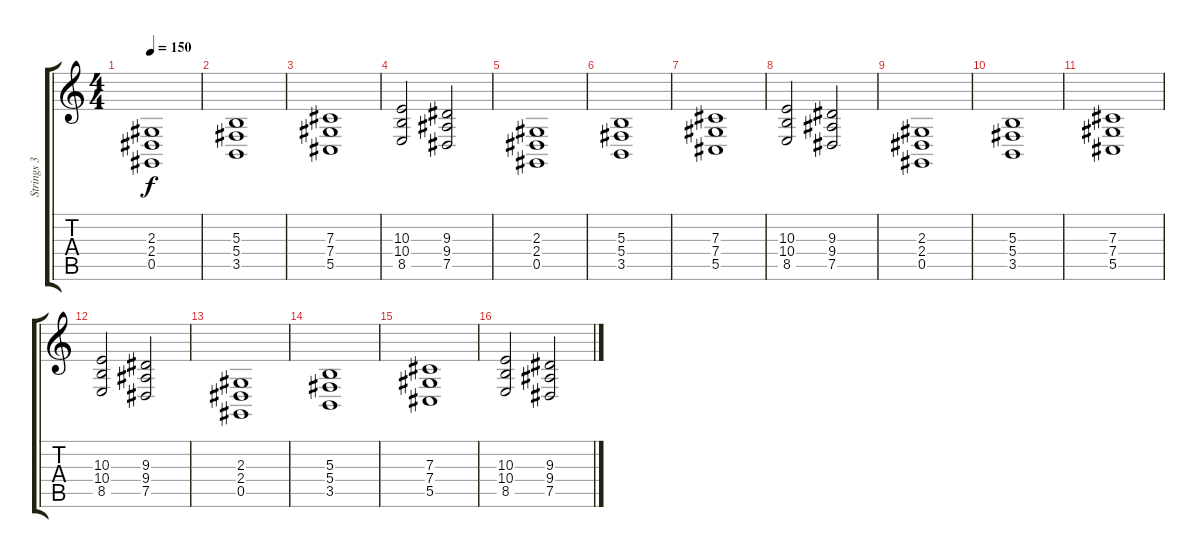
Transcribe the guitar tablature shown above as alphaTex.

\track ("Strings 3" "Strings 3") {instrument stringensemble2}
\staff {score tabs}
\tuning (Eb4 Bb3 Gb3 Db3 Ab2 Eb2) {hide}
\ts (4 4)
\section ("" "")
\tempo 150
\clef g2
\ks c
(2.3 2.4 0.5).1{dy f volume 10 balance 8 instrument stringensemble2} |
(5.3 5.4 3.5).1 |
(7.3 7.4 5.5).1 |
(10.3 10.4 8.5).2 (9.3 9.4 7.5).2 |
(2.3 2.4 0.5).1{volume 10 balance 8 instrument stringensemble2} |
(5.3 5.4 3.5).1 |
(7.3 7.4 5.5).1 |
(10.3 10.4 8.5).2 (9.3 9.4 7.5).2 |
(2.3 2.4 0.5).1{volume 10 balance 8 instrument stringensemble2} |
(5.3 5.4 3.5).1 |
(7.3 7.4 5.5).1 |
(10.3 10.4 8.5).2 (9.3 9.4 7.5).2 |
(2.3 2.4 0.5).1{volume 10 balance 8 instrument stringensemble2} |
(5.3 5.4 3.5).1 |
(7.3 7.4 5.5).1 |
(10.3 10.4 8.5).2 (9.3 9.4 7.5).2
